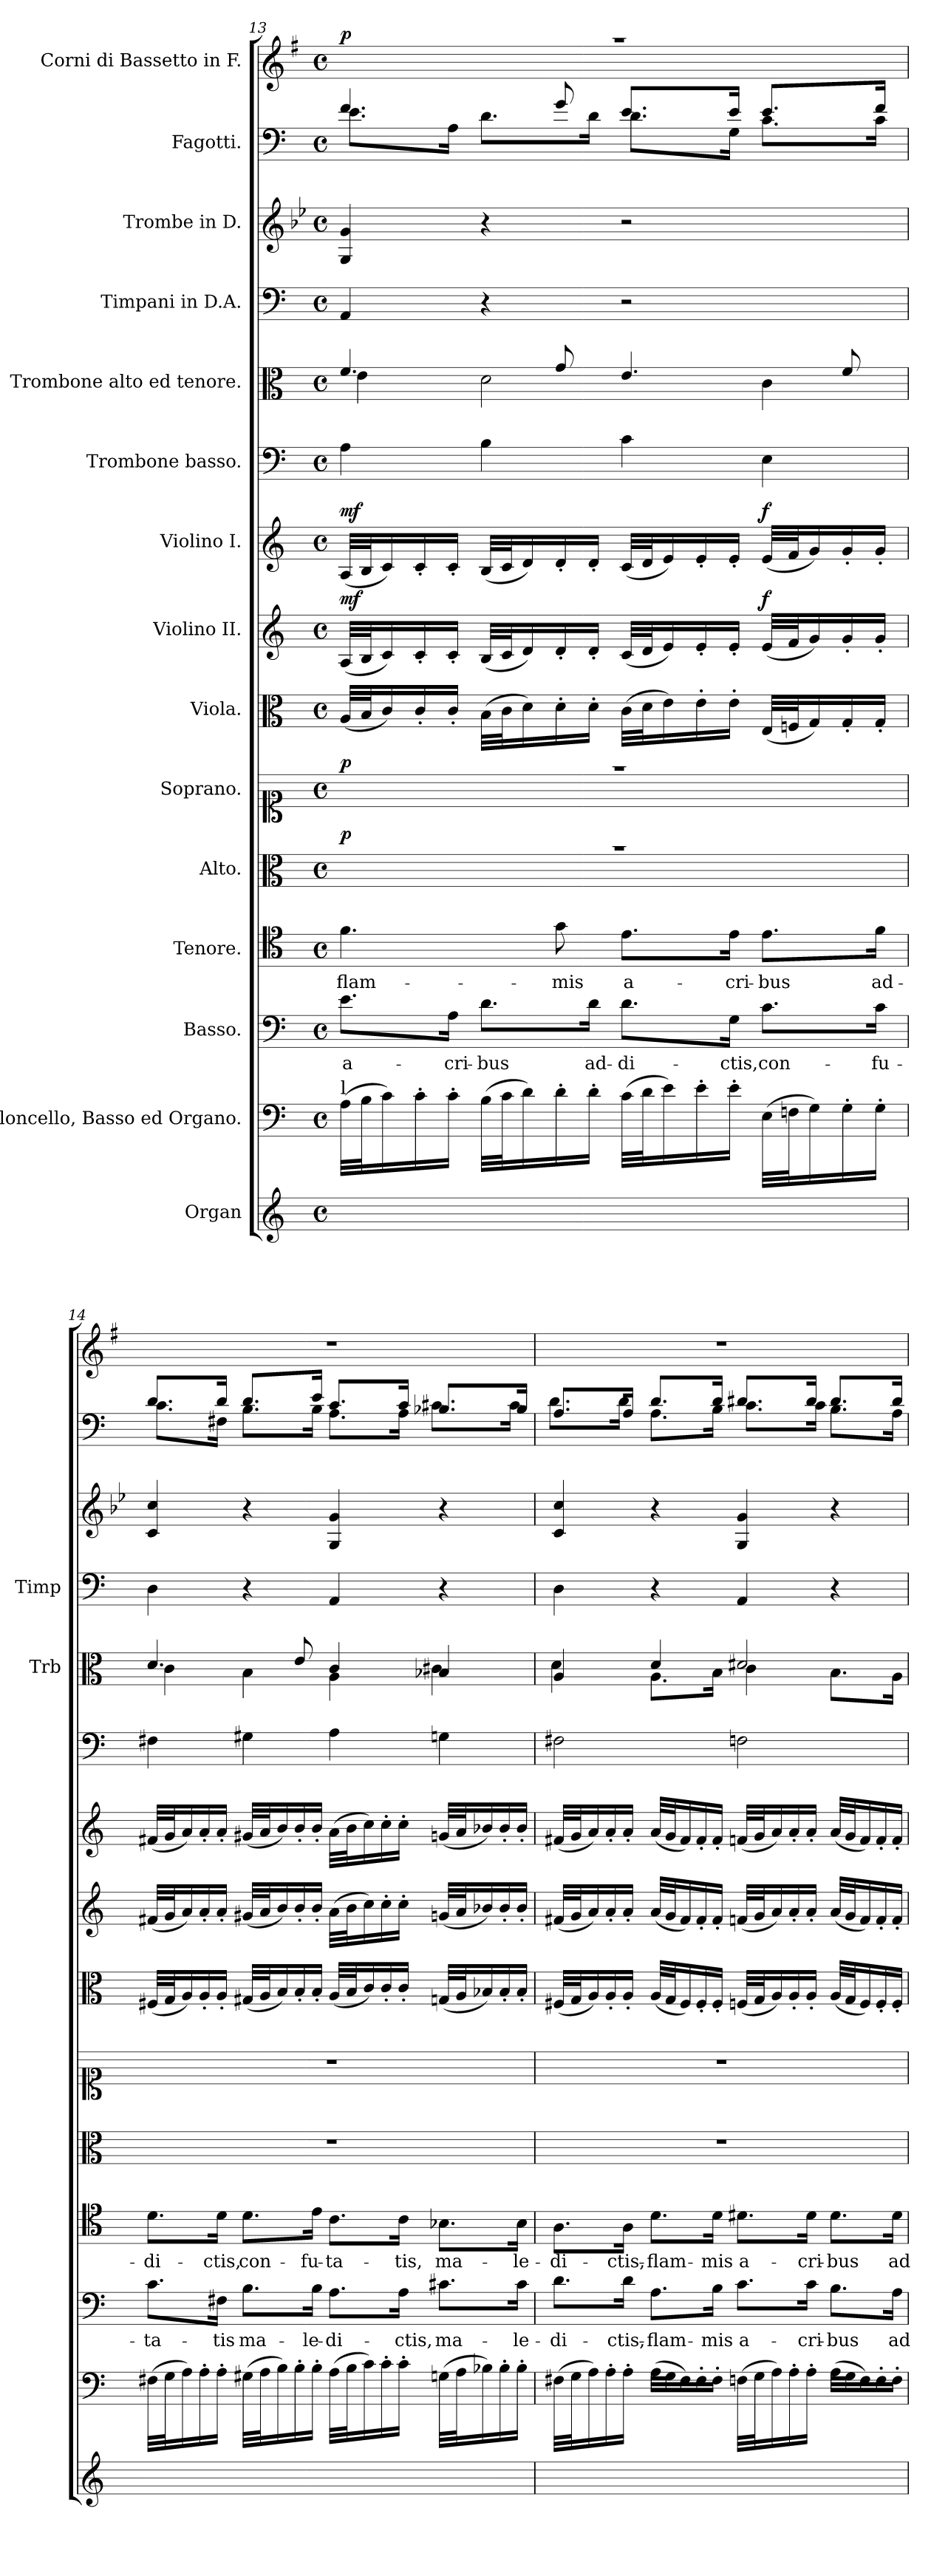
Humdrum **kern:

**kern	**kern	**kern	**text	**kern	**text	**kern	**text	**dynam	**kern	**text	**dynam	**kern	**text	**kern	**text	**dynam	**kern	**text	**dynam	**kern	**text	**kern	**text	**kern	**text	**kern	**text	**kern	**text	**text	**kern	**text	**text	**dynam
*part15	*part14	*part13	*part13	*part12	*part12	*part11	*part11	*part11	*part10	*part10	*part10	*part9	*part9	*part8	*part8	*part8	*part7	*part7	*part7	*part6	*part6	*part5	*part5	*part4	*part4	*part3	*part3	*part2	*part2	*part2	*part1	*part1	*part1	*part1
*staff15	*staff14	*staff13	*staff13	*staff12	*staff12	*staff11	*staff11	*staff11	*staff10	*staff10	*staff10	*staff9	*staff9	*staff8	*staff8	*staff8	*staff7	*staff7	*staff7	*staff6	*staff6	*staff5	*staff5	*staff4	*staff4	*staff3	*staff3	*staff2	*staff2	*staff2	*staff1	*staff1	*staff1	*staff1
*I"Organ	*I"Violoncello, Basso ed Organo.	*I"Basso.	*	*I"Tenore.	*	*I"Alto.	*	*	*I"Soprano.	*	*	*I"Viola.	*	*I"Violino II.	*	*	*I"Violino I.	*	*	*I"Trombone basso.	*	*I"Trombone alto ed tenore.	*	*I"Timpani in D.A.	*	*I"Trombe in D.	*	*I"Fagotti.	*	*	*I"Corni di Bassetto in F.	*	*	*
*	*	*	*	*	*	*	*	*	*	*	*	*	*	*	*	*	*	*	*	*	*	*I'Trb	*	*I'Timp	*	*	*	*	*	*	*	*	*	*
*clefG2	*clefF4	*clefF4	*	*clefC4	*	*clefC3	*	*	*clefC1	*	*	*clefC3	*	*clefG2	*	*	*clefG2	*	*	*clefF4	*	*clefC3	*	*clefF4	*	*clefG2	*	*clefF4	*	*	*clefG2	*	*	*
*	*	*	*	*	*	*	*	*	*	*	*	*	*	*	*	*	*	*	*	*	*	*	*	*	*	*ITrd-1c-2	*	*	*	*	*ITrd4c7	*	*	*
*k[]	*k[]	*k[]	*	*k[]	*	*k[]	*	*	*k[]	*	*	*k[]	*	*k[]	*	*	*k[]	*	*	*k[]	*	*k[]	*	*k[]	*	*k[]	*	*k[]	*	*	*k[]	*	*	*
*M4/4	*M4/4	*M4/4	*	*M4/4	*	*M4/4	*	*	*M4/4	*	*	*M4/4	*	*M4/4	*	*	*M4/4	*	*	*M4/4	*	*M4/4	*	*M4/4	*	*M4/4	*	*M4/4	*	*	*M4/4	*	*	*
*met(c)	*met(c)	*met(c)	*	*met(c)	*	*met(c)	*	*	*met(c)	*	*	*met(c)	*	*met(c)	*	*	*met(c)	*	*	*met(c)	*	*met(c)	*	*met(c)	*	*met(c)	*	*met(c)	*	*	*met(c)	*	*	*
=13	=13	=13	=13	=13	=13	=13	=13	=13	=13	=13	=13	=13	=13	=13	=13	=13	=13	=13	=13	=13	=13	=13	=13	=13	=13	=13	=13	=13	=13	=13	=13	=13	=13	=13
*	*^	*	*	*	*	*	*	*	*	*	*	*	*	*	*	*	*	*	*	*	*	*	*	*	*	*	*	*	*	*	*	*	*	*
!	!LO:TX:a:t=l	!	!	!	!	!	!	!	!	!	!	!	!	!	!	!	!	!	!	!	!	!	!	!	!	!	!	!	!	!	!	!	!	!	!
!	!	!	!	!LO:LY:b	!	!LO:LY:b	!	!LO:LY:b	!LO:DY:b	!	!LO:LY:b	!LO:DY:b	!	!LO:LY:b	!	!LO:LY:b	!LO:DY:b	!	!LO:LY:b	!LO:DY:b	!	!LO:LY:b	!	!LO:LY:b	!	!LO:LY:b	!	!LO:LY:b	!	!	!	!	!LO:LY:b	!LO:LY:b	!LO:DY:b
*	*	*	*	*	*	*	*^	*	*	*^	*	*	*	*	*	*	*	*	*	*	*	*	*^	*	*	*	*	*	*^	*	*	*^	*	*	*
(>32A\LLLyy	(>32A\LLL	32AA\LLLyy	8.e\L	a-	4.f\	flam-	4a/yy	1rb	.	p	4a/yy	1rff	.	p	(<32A/LLL	.	(<32A/LLL	.	mf	(<32A/LLL	.	mf	4A\	.	4.f/	4e\	.	4AA/	.	4A/ 4a/	.	4.f/	8.e\L	.	.	4a/yy	1raa	.	.	p
32B\Jyy	32B\J	32BB\Jyy	.	.	.	.	.	.	.	.	.	.	.	.	32B/J	.	32B/J	.	.	32B/J	.	.	.	.	.	.	.	.	.	.	.	.	.	.	.	.	.	.	.	.
16c\yy)	16c\)	16C\yy	.	.	.	.	.	.	.	.	.	.	.	.	16c/)	.	16c/)	.	.	16c/)	.	.	.	.	.	.	.	.	.	.	.	.	.	.	.	.	.	.	.	.
16c'\yy	16c'\	16C'\yy	.	.	.	.	.	.	.	.	.	.	.	.	16c'/	.	16c'/	.	.	16c'/	.	.	.	.	.	.	.	.	.	.	.	.	.	.	.	.	.	.	.	.
!	!	!	!	!LO:LY:b	!	!	!	!	!	!	!	!	!	!	!	!	!	!	!	!	!	!	!	!	!	!	!	!	!	!	!	!	!	!LO:LY:b	!LO:LY:b	!	!	!	!	!
16c'\JJyy	16c'\JJ	16C'\JJyy	16A\Jk	-cri-	.	.	.	.	.	.	.	.	.	.	16c'/JJ	.	16c'/JJ	.	.	16c'/JJ	.	.	.	.	.	.	.	.	.	.	.	.	16A\Jk	.	.	.	.	.	.	.
!	!	!	!	!LO:LY:b	!	!	!	!	!	!	!	!	!	!	!	!	!	!	!	!	!	!	!	!	!	!	!	!	!	!	!	!	!	!	!	!	!	!	!	!
(>32B\LLLyy	(>32B\LLL	32BB\LLLyy	8.d\L	-bus	.	.	4ryy	.	.	.	4ryy	.	.	.	(>32B\LLL	.	(<32B/LLL	.	.	(<32B/LLL	.	.	4B\	.	.	2d\	.	4r	.	4r	.	.	8.d\L	.	.	4ryy	.	.	.	.
32c\Jyy	32c\J	32C\Jyy	.	.	.	.	.	.	.	.	.	.	.	.	32c\J	.	32c/J	.	.	32c/J	.	.	.	.	.	.	.	.	.	.	.	.	.	.	.	.	.	.	.	.
16d\yy)	16d\)	16D\yy	.	.	.	.	.	.	.	.	.	.	.	.	16d\)	.	16d/)	.	.	16d/)	.	.	.	.	.	.	.	.	.	.	.	.	.	.	.	.	.	.	.	.
!	!	!	!	!	!	!LO:LY:b	!	!	!	!	!	!	!	!	!	!	!	!	!	!	!	!	!	!	!	!	!	!	!	!	!	!	!	!	!	!	!	!	!	!
16d'\yy	16d'\	16D'\yy	.	.	8g\	-mis	.	.	.	.	.	.	.	.	16d'\	.	16d'/	.	.	16d'/	.	.	.	.	8g/	.	.	.	.	.	.	8g/	.	.	.	.	.	.	.	.
!	!	!	!	!LO:LY:b	!	!	!	!	!	!	!	!	!	!	!	!	!	!	!	!	!	!	!	!	!	!	!	!	!	!	!	!	!	!	!	!	!	!	!	!
16d'\JJyy	16d'\JJ	16D'\JJyy	16d\Jk	ad-	.	.	.	.	.	.	.	.	.	.	16d'\JJ	.	16d'/JJ	.	.	16d'/JJ	.	.	.	.	.	.	.	.	.	.	.	.	16d\Jk	.	.	.	.	.	.	.
!	!	!	!	!LO:LY:b	!	!LO:LY:b	!	!	!	!	!	!	!	!	!	!	!	!	!	!	!	!	!	!	!	!	!	!	!	!	!	!	!	!	!	!	!	!	!	!
(>32c\LLLyy	(>32c\LLL	32C\LLLyy	8.d\L	-di-	8.e\L	a-	2ryy	.	.	.	2ryy	.	.	.	(>32c\LLL	.	(<32c/LLL	.	.	(<32c/LLL	.	.	4c\	.	4.e/	.	.	2r	.	2r	.	8.e/L	8.d\L	.	.	2ryy	.	.	.	.
32d\Jyy	32d\J	32D\Jyy	.	.	.	.	.	.	.	.	.	.	.	.	32d\J	.	32d/J	.	.	32d/J	.	.	.	.	.	.	.	.	.	.	.	.	.	.	.	.	.	.	.	.
16e\yy)	16e\)	16E\yy	.	.	.	.	.	.	.	.	.	.	.	.	16e\)	.	16e/)	.	.	16e/)	.	.	.	.	.	.	.	.	.	.	.	.	.	.	.	.	.	.	.	.
16e'\yy	16e'\	16E'\yy	.	.	.	.	.	.	.	.	.	.	.	.	16e'\	.	16e'/	.	.	16e'/	.	.	.	.	.	.	.	.	.	.	.	.	.	.	.	.	.	.	.	.
!	!	!	!	!LO:LY:b	!	!LO:LY:b	!	!	!	!	!	!	!	!	!	!	!	!	!	!	!	!	!	!	!	!	!	!	!	!	!	!	!	!	!	!	!	!	!	!
16e'\JJyy	16e'\JJ	16E'\JJyy	16G\Jk	-ctis,	16e\Jk	-cri-	.	.	.	.	.	.	.	.	16e'\JJ	.	16e'/JJ	.	.	16e'/JJ	.	.	.	.	.	.	.	.	.	.	.	16e/Jk	16G\Jk	.	.	.	.	.	.	.
!	!	!	!	!LO:LY:b	!	!LO:LY:b	!	!	!	!	!	!	!	!	!	!	!	!	!LO:DY:b	!	!	!LO:DY:b	!	!	!	!	!	!	!	!	!	!	!	!	!	!	!	!	!	!
(>32E\LLLyy	(>32E\LLL	32EE\LLLyy	8.c\L	-con-	8.e\L	-bus	.	.	.	.	.	.	.	.	(<32E/LLL	.	(<32e/LLL	.	f	(<32e/LLL	.	f	4E\	.	.	4c\	.	.	.	.	.	8.e/L	8.c\L	.	.	.	.	.	.	.
32Fn\Jyy	32Fn\J	32FFn\Jyy	.	.	.	.	.	.	.	.	.	.	.	.	32Fn/J	.	32f/J	.	.	32f/J	.	.	.	.	.	.	.	.	.	.	.	.	.	.	.	.	.	.	.	.
16G\yy)	16G\)	16GG\yy	.	.	.	.	.	.	.	.	.	.	.	.	16G/)	.	16g/)	.	.	16g/)	.	.	.	.	.	.	.	.	.	.	.	.	.	.	.	.	.	.	.	.
16G'\yy	16G'\	16GG'\yy	.	.	.	.	.	.	.	.	.	.	.	.	16G'/	.	16g'/	.	.	16g'/	.	.	.	.	8f/	.	.	.	.	.	.	.	.	.	.	.	.	.	.	.
!	!	!	!	!LO:LY:b	!	!LO:LY:b	!	!	!	!	!	!	!	!	!	!	!	!	!	!	!	!	!	!	!	!	!	!	!	!	!	!	!	!	!	!	!	!	!	!
16G'\JJyy	16G'\JJ	16GG'\JJyy	16c\Jk	-fu-	16f\Jk	ad-	.	.	.	.	.	.	.	.	16G'/JJ	.	16g'/JJ	.	.	16g'/JJ	.	.	.	.	.	.	.	.	.	.	.	16f/Jk	16c\Jk	.	.	.	.	.	.	.
*	*	*	*	*	*	*	*v	*v	*	*	*	*	*	*	*	*	*	*	*	*	*	*	*	*	*	*	*	*	*	*	*	*	*	*	*	*v	*v	*	*	*
*	*	*	*	*	*	*	*	*	*	*v	*v	*	*	*	*	*	*	*	*	*	*	*	*	*	*	*	*	*	*	*	*	*	*	*	*	*	*	*
!!LO:PB:g=z
=14	=14	=14	=14	=14	=14	=14	=14	=14	=14	=14	=14	=14	=14	=14	=14	=14	=14	=14	=14	=14	=14	=14	=14	=14	=14	=14	=14	=14	=14	=14	=14	=14	=14	=14	=14	=14	=14
!	!	!	!	!LO:LY:b	!	!LO:LY:b	!	!	!	!	!	!	!	!	!	!	!	!	!	!	!	!	!	!	!	!	!	!	!	!	!	!	!	!	!	!	!
(>32F#X\LLLyy	(>32F#X\LLL	32FF#X\LLLyy	8.c\L	-ta-	8.d\L	-di-	1r	.	.	1r	.	.	(<32F#X/LLL	.	(<32f#X/LLL	.	.	(<32f#X/LLL	.	.	4F#X\	.	4.d/	4c\	.	4D\	.	4d/ 4dd/	.	8.d/L	8.c\L	.	.	1r	.	.	.
32G\Jyy	32G\J	32GG\Jyy	.	.	.	.	.	.	.	.	.	.	32G/J	.	32g/J	.	.	32g/J	.	.	.	.	.	.	.	.	.	.	.	.	.	.	.	.	.	.	.
16A\yy)	16A\)	16AA\yy	.	.	.	.	.	.	.	.	.	.	16A/)	.	16a/)	.	.	16a/)	.	.	.	.	.	.	.	.	.	.	.	.	.	.	.	.	.	.	.
16A'\yy	16A'\	16AA'\yy	.	.	.	.	.	.	.	.	.	.	16A'/	.	16a'/	.	.	16a'/	.	.	.	.	.	.	.	.	.	.	.	.	.	.	.	.	.	.	.
!	!	!	!	!LO:LY:b	!	!LO:LY:b	!	!	!	!	!	!	!	!	!	!	!	!	!	!	!	!	!	!	!	!	!	!	!	!	!	!	!	!	!	!	!
16A'\JJyy	16A'\JJ	16AA'\JJyy	16F#X\Jk	-tis	16d\Jk	-ctis,	.	.	.	.	.	.	16A'/JJ	.	16a'/JJ	.	.	16a'/JJ	.	.	.	.	.	.	.	.	.	.	.	16d/Jk	16F#X\Jk	.	.	.	.	.	.
!	!	!	!	!LO:LY:b	!	!LO:LY:b	!	!	!	!	!	!	!	!	!	!	!	!	!	!	!	!	!	!	!	!	!	!	!	!	!	!	!	!	!	!	!
(>32G#X\LLLyy	(>32G#X\LLL	32GG#X\LLLyy	8.B\L	-ma-	8.d\L	-con-	.	.	.	.	.	.	(<32G#X/LLL	.	(<32g#X/LLL	.	.	(<32g#X/LLL	.	.	4G#X\	.	.	4B\	.	4r	.	4r	.	8.d/L	8.B\L	.	.	.	.	.	.
32A\Jyy	32A\J	32AA\Jyy	.	.	.	.	.	.	.	.	.	.	32A/J	.	32a/J	.	.	32a/J	.	.	.	.	.	.	.	.	.	.	.	.	.	.	.	.	.	.	.
16B\yy)	16B\)	16BB\yy	.	.	.	.	.	.	.	.	.	.	16B/)	.	16b/)	.	.	16b/)	.	.	.	.	.	.	.	.	.	.	.	.	.	.	.	.	.	.	.
16B'\yy	16B'\	16BB'\yy	.	.	.	.	.	.	.	.	.	.	16B'/	.	16b'/	.	.	16b'/	.	.	.	.	8e/	.	.	.	.	.	.	.	.	.	.	.	.	.	.
!	!	!	!	!LO:LY:b	!	!LO:LY:b	!	!	!	!	!	!	!	!	!	!	!	!	!	!	!	!	!	!	!	!	!	!	!	!	!	!	!	!	!	!	!
16B'\JJyy	16B'\JJ	16BB'\JJyy	16B\Jk	-le-	16e\Jk	-fu-	.	.	.	.	.	.	16B'/JJ	.	16b'/JJ	.	.	16b'/JJ	.	.	.	.	.	.	.	.	.	.	.	16e/Jk	16B\Jk	.	.	.	.	.	.
!	!	!	!	!LO:LY:b	!	!LO:LY:b	!	!	!	!	!	!	!	!	!	!	!	!	!	!	!	!	!	!	!	!	!	!	!	!	!	!	!	!	!	!	!
(>32A\LLLyy	(>32A\LLL	32AA\LLLyy	8.A\L	-di-	8.c\L	-ta-	.	.	.	.	.	.	(<32A/LLL	.	(>32a\LLL	.	.	(>32a\LLL	.	.	4A\	.	4c/	4A\	.	4AA/	.	4A/ 4a/	.	8.c/L	8.A\L	.	.	.	.	.	.
32B\Jyy	32B\J	32BB\Jyy	.	.	.	.	.	.	.	.	.	.	32B/J	.	32b\J	.	.	32b\J	.	.	.	.	.	.	.	.	.	.	.	.	.	.	.	.	.	.	.
16c\yy)	16c\)	16C\yy	.	.	.	.	.	.	.	.	.	.	16c/)	.	16cc\)	.	.	16cc\)	.	.	.	.	.	.	.	.	.	.	.	.	.	.	.	.	.	.	.
16c'\yy	16c'\	16C'\yy	.	.	.	.	.	.	.	.	.	.	16c'/	.	16cc'\	.	.	16cc'\	.	.	.	.	.	.	.	.	.	.	.	.	.	.	.	.	.	.	.
!	!	!	!	!LO:LY:b	!	!LO:LY:b	!	!	!	!	!	!	!	!	!	!	!	!	!	!	!	!	!	!	!	!	!	!	!	!	!	!	!	!	!	!	!
16c'\JJyy	16c'\JJ	16C'\JJyy	16A\Jk	-ctis,	16c\Jk	-tis,	.	.	.	.	.	.	16c'/JJ	.	16cc'\JJ	.	.	16cc'\JJ	.	.	.	.	.	.	.	.	.	.	.	16c/Jk	16A\Jk	.	.	.	.	.	.
!	!	!	!	!LO:LY:b	!	!LO:LY:b	!	!	!	!	!	!	!	!	!	!	!	!	!	!	!	!	!	!	!	!	!	!	!	!	!	!	!	!	!	!	!
(>32Gn\LLLyy	(>32Gn\LLL	32GGn\LLLyy	8.c#X\L	ma-	8.B-X\L	ma-	.	.	.	.	.	.	(<32Gn/LLL	.	(<32gn/LLL	.	.	(<32gn/LLL	.	.	4Gn\	.	4B-X/	4c#X\	.	4r	.	4r	.	8.B-X/L	8.c#X\L	.	.	.	.	.	.
32A\Jyy	32A\J	32AA\Jyy	.	.	.	.	.	.	.	.	.	.	32A/J	.	32a/J	.	.	32a/J	.	.	.	.	.	.	.	.	.	.	.	.	.	.	.	.	.	.	.
16B-X\yy)	16B-X\)	16BB-X\yy	.	.	.	.	.	.	.	.	.	.	16B-X/)	.	16b-X/)	.	.	16b-X/)	.	.	.	.	.	.	.	.	.	.	.	.	.	.	.	.	.	.	.
16B-'\yy	16B-'\	16BB-'\yy	.	.	.	.	.	.	.	.	.	.	16B-'/	.	16b-'/	.	.	16b-'/	.	.	.	.	.	.	.	.	.	.	.	.	.	.	.	.	.	.	.
!	!	!	!	!LO:LY:b	!	!LO:LY:b	!	!	!	!	!	!	!	!	!	!	!	!	!	!	!	!	!	!	!	!	!	!	!	!	!	!	!	!	!	!	!
16B-'\JJyy	16B-'\JJ	16BB-'\JJyy	16c#\Jk	-le-	16B-\Jk	-le-	.	.	.	.	.	.	16B-'/JJ	.	16b-'/JJ	.	.	16b-'/JJ	.	.	.	.	.	.	.	.	.	.	.	16B-/Jk	16c#\Jk	.	.	.	.	.	.
=15	=15	=15	=15	=15	=15	=15	=15	=15	=15	=15	=15	=15	=15	=15	=15	=15	=15	=15	=15	=15	=15	=15	=15	=15	=15	=15	=15	=15	=15	=15	=15	=15	=15	=15	=15	=15	=15
!	!	!	!	!LO:LY:b	!	!LO:LY:b	!	!	!	!	!	!	!	!	!	!	!	!	!	!	!	!	!	!	!	!	!	!	!	!	!	!	!	!	!	!	!
(>32F#X\LLLyy	(>32F#X\LLL	32FF#X\LLLyy	8.d\L	-di-	8.A\L	-di-	1r	.	.	1r	.	.	(<32F#X/LLL	.	(<32f#X/LLL	.	.	(<32f#X/LLL	.	.	2F#X\	.	4A/	4d\	.	4D\	.	4d/ 4dd/	.	8.A/L	8.d\L	.	.	1r	.	.	.
32G\Jyy	32G\J	32GG\Jyy	.	.	.	.	.	.	.	.	.	.	32G/J	.	32g/J	.	.	32g/J	.	.	.	.	.	.	.	.	.	.	.	.	.	.	.	.	.	.	.
16A\yy)	16A\)	16AA\yy	.	.	.	.	.	.	.	.	.	.	16A/)	.	16a/)	.	.	16a/)	.	.	.	.	.	.	.	.	.	.	.	.	.	.	.	.	.	.	.
16A'\yy	16A'\	16AA'\yy	.	.	.	.	.	.	.	.	.	.	16A'/	.	16a'/	.	.	16a'/	.	.	.	.	.	.	.	.	.	.	.	.	.	.	.	.	.	.	.
!	!	!	!	!LO:LY:b	!	!LO:LY:b	!	!	!	!	!	!	!	!	!	!	!	!	!	!	!	!	!	!	!	!	!	!	!	!	!	!	!	!	!	!	!
16A'\JJyy	16A'\JJ	16AA'\JJyy	16d\Jk	-ctis,-	16A\Jk	-ctis,-	.	.	.	.	.	.	16A'/JJ	.	16a'/JJ	.	.	16a'/JJ	.	.	.	.	.	.	.	.	.	.	.	16A/Jk	16d\Jk	.	.	.	.	.	.
!	!	!	!	!LO:LY:b	!	!LO:LY:b	!	!	!	!	!	!	!	!	!	!	!	!	!	!	!	!	!	!	!	!	!	!	!	!	!	!	!	!	!	!	!
(>32A\LLLyy	(>32A\LLL	32AA\LLLyy	8.A\L	flam-	8.d\L	flam-	.	.	.	.	.	.	(<32A/LLL	.	(<32a/LLL	.	.	(<32a/LLL	.	.	.	.	4d/	8.A\L	.	4r	.	4r	.	8.d/L	8.A\L	.	.	.	.	.	.
32G\Jyy	32G\J	32GG\Jyy	.	.	.	.	.	.	.	.	.	.	32G/J	.	32g/J	.	.	32g/J	.	.	.	.	.	.	.	.	.	.	.	.	.	.	.	.	.	.	.
16F#\yy)	16F#\)	16FF#\yy	.	.	.	.	.	.	.	.	.	.	16F#/)	.	16f#/)	.	.	16f#/)	.	.	.	.	.	.	.	.	.	.	.	.	.	.	.	.	.	.	.
16F#'\yy	16F#'\	16FF#'\yy	.	.	.	.	.	.	.	.	.	.	16F#'/	.	16f#'/	.	.	16f#'/	.	.	.	.	.	.	.	.	.	.	.	.	.	.	.	.	.	.	.
!	!	!	!	!LO:LY:b	!	!LO:LY:b	!	!	!	!	!	!	!	!	!	!	!	!	!	!	!	!	!	!	!	!	!	!	!	!	!	!	!	!	!	!	!
16F#'\JJyy	16F#'\JJ	16FF#'\JJyy	16B\Jk	-mis	16d\Jk	-mis	.	.	.	.	.	.	16F#'/JJ	.	16f#'/JJ	.	.	16f#'/JJ	.	.	.	.	.	16B\Jk	.	.	.	.	.	16d/Jk	16B\Jk	.	.	.	.	.	.
!	!	!	!	!LO:LY:b	!	!LO:LY:b	!	!	!	!	!	!	!	!	!	!	!	!	!	!	!	!	!	!	!	!	!	!	!	!	!	!	!	!	!	!	!
(>32Fn\LLLyy	(>32Fn\LLL	32FFn\LLLyy	8.c\L	a-	8.d#X\L	a-	.	.	.	.	.	.	(<32Fn/LLL	.	(<32fn/LLL	.	.	(<32fn/LLL	.	.	2Fn\	.	2d#X/	4c\	.	4AA/	.	4A/ 4a/	.	8.d#X/L	8.c\L	.	.	.	.	.	.
32G\Jyy	32G\J	32GG\Jyy	.	.	.	.	.	.	.	.	.	.	32G/J	.	32g/J	.	.	32g/J	.	.	.	.	.	.	.	.	.	.	.	.	.	.	.	.	.	.	.
16A\yy)	16A\)	16AA\yy	.	.	.	.	.	.	.	.	.	.	16A/)	.	16a/)	.	.	16a/)	.	.	.	.	.	.	.	.	.	.	.	.	.	.	.	.	.	.	.
16A'\yy	16A'\	16AA'\yy	.	.	.	.	.	.	.	.	.	.	16A'/	.	16a'/	.	.	16a'/	.	.	.	.	.	.	.	.	.	.	.	.	.	.	.	.	.	.	.
!	!	!	!	!LO:LY:b	!	!LO:LY:b	!	!	!	!	!	!	!	!	!	!	!	!	!	!	!	!	!	!	!	!	!	!	!	!	!	!	!	!	!	!	!
16A'\JJyy	16A'\JJ	16AA'\JJyy	16c\Jk	-cri-	16d#\Jk	-cri-	.	.	.	.	.	.	16A'/JJ	.	16a'/JJ	.	.	16a'/JJ	.	.	.	.	.	.	.	.	.	.	.	16d#/Jk	16c\Jk	.	.	.	.	.	.
!	!	!	!	!LO:LY:b	!	!LO:LY:b	!	!	!	!	!	!	!	!	!	!	!	!	!	!	!	!	!	!	!	!	!	!	!	!	!	!	!	!	!	!	!
(>32A\LLLyy	(>32A\LLL	32AA\LLLyy	8.B\L	-bus	8.d#\L	-bus	.	.	.	.	.	.	(<32A/LLL	.	(<32a/LLL	.	.	(<32a/LLL	.	.	.	.	.	8.B\L	.	4r	.	4r	.	8.d#/L	8.B\L	.	.	.	.	.	.
32G\Jyy	32G\J	32GG\Jyy	.	.	.	.	.	.	.	.	.	.	32G/J	.	32g/J	.	.	32g/J	.	.	.	.	.	.	.	.	.	.	.	.	.	.	.	.	.	.	.
16F\yy)	16F\)	16FF\yy	.	.	.	.	.	.	.	.	.	.	16F/)	.	16f/)	.	.	16f/)	.	.	.	.	.	.	.	.	.	.	.	.	.	.	.	.	.	.	.
16F'\yy	16F'\	16FF'\yy	.	.	.	.	.	.	.	.	.	.	16F'/	.	16f'/	.	.	16f'/	.	.	.	.	.	.	.	.	.	.	.	.	.	.	.	.	.	.	.
!	!	!	!	!LO:LY:b	!	!LO:LY:b	!	!	!	!	!	!	!	!	!	!	!	!	!	!	!	!	!	!	!	!	!	!	!	!	!	!	!	!	!	!	!
16F'\JJyy	16F'\JJ	16FF'\JJyy	16A\Jk	ad-	16d#\Jk	ad-	.	.	.	.	.	.	16F'/JJ	.	16f'/JJ	.	.	16f'/JJ	.	.	.	.	.	16A\Jk	.	.	.	.	.	16d#/Jk	16A\Jk	.	.	.	.	.	.
*	*v	*v	*	*	*	*	*	*	*	*	*	*	*	*	*	*	*	*	*	*	*	*	*v	*v	*	*	*	*	*	*v	*v	*	*	*	*	*	*
=	=	=	=	=	=	=	=	=	=	=	=	=	=	=	=	=	=	=	=	=	=	=	=	=	=	=	=	=	=	=	=	=	=	=
*-	*-	*-	*-	*-	*-	*-	*-	*-	*-	*-	*-	*-	*-	*-	*-	*-	*-	*-	*-	*-	*-	*-	*-	*-	*-	*-	*-	*-	*-	*-	*-	*-	*-	*-
